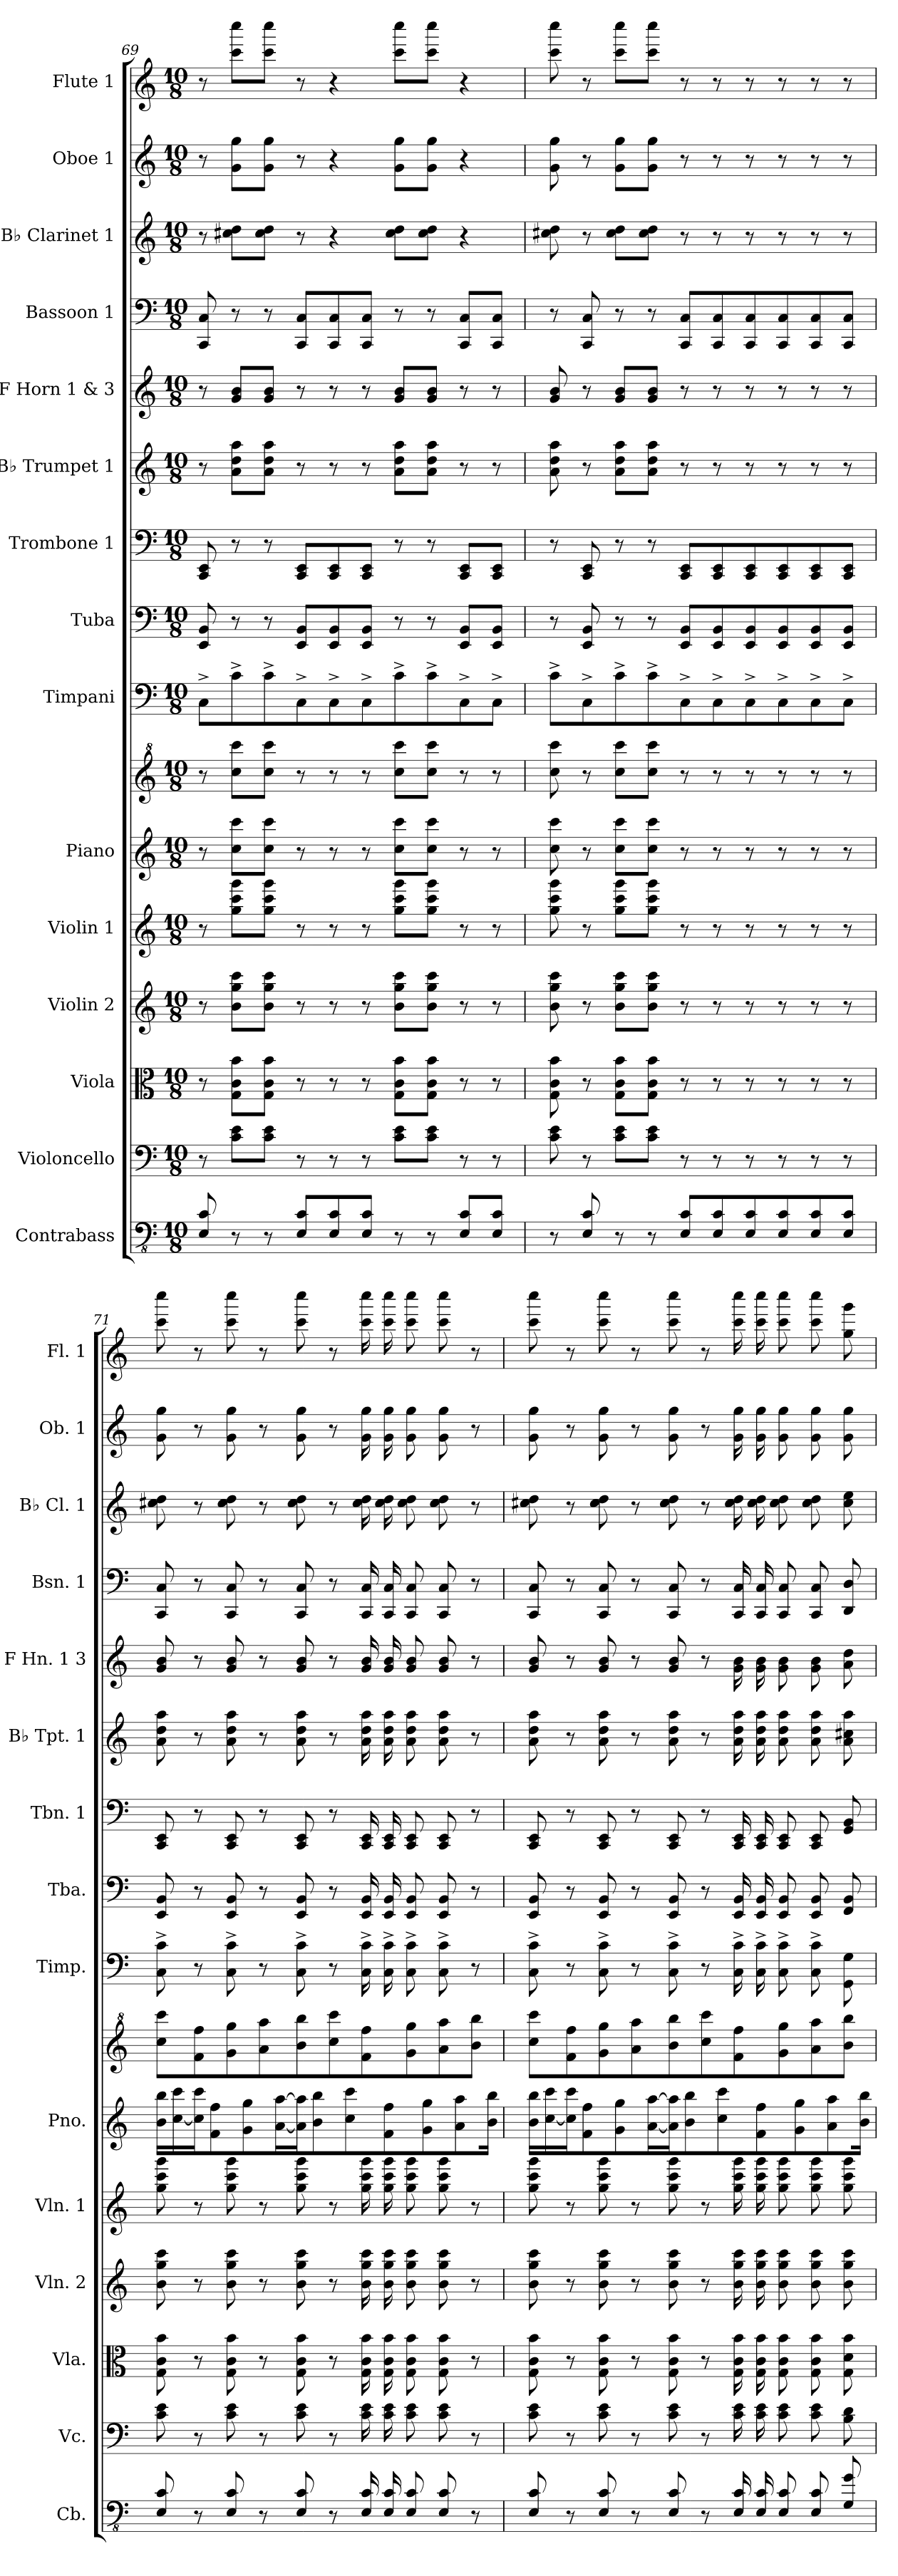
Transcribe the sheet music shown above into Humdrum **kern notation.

**kern	**kern	**kern	**kern	**kern	**kern	**kern	**kern	**kern	**kern	**kern	**kern	**kern	**kern	**kern	**kern
*part15	*part14	*part13	*part12	*part11	*part10	*part10	*part9	*part8	*part7	*part6	*part5	*part4	*part3	*part2	*part1
*staff16	*staff15	*staff14	*staff13	*staff12	*staff11	*staff10	*staff9	*staff8	*staff7	*staff6	*staff5	*staff4	*staff3	*staff2	*staff1
*I"Contrabass	*I"Violoncello	*I"Viola	*I"Violin 2	*I"Violin 1	*I"Piano	*	*I"Timpani	*I"Tuba	*I"Trombone 1	*I"B♭ Trumpet 1	*I"F Horn 1 &amp; 3	*I"Bassoon 1	*I"B♭ Clarinet 1	*I"Oboe 1	*I"Flute 1
*I'Cb.	*I'Vc.	*I'Vla.	*I'Vln. 2	*I'Vln. 1	*I'Pno.	*	*I'Timp.	*I'Tba.	*I'Tbn. 1	*I'B♭ Tpt. 1	*I'F Hn. 1 3	*I'Bsn. 1	*I'B♭ Cl. 1	*I'Ob. 1	*I'Fl. 1
*clefFv4	*clefF4	*clefC3	*clefG2	*clefG2	*clefG2	*clefG^2	*clefF4	*clefF4	*clefF4	*clefG2	*clefG2	*clefF4	*clefG2	*clefG2	*clefG2
*ITrd7c12	*	*	*	*	*	*	*	*	*	*ITrd1c2	*ITrd4c7	*	*ITrd1c2	*	*
*k[]	*k[]	*k[]	*k[]	*k[]	*k[]	*k[]	*k[]	*k[]	*k[]	*k[b-e-]	*k[b-]	*k[]	*k[b-e-]	*k[]	*k[]
*M10/8	*M10/8	*M10/8	*M10/8	*M10/8	*M10/8	*M10/8	*M10/8	*M10/8	*M10/8	*M10/8	*M10/8	*M10/8	*M10/8	*M10/8	*M10/8
=69	=69	=69	=69	=69	=69	=69	=69	=69	=69	=69	=69	=69	=69	=69	=69
8EEE/ 8CC/	8r	8r	8r	8r	8r	8r	8C^\L	8EE/ 8BB/	8CC/ 8EE/	8r	8r	8CC/ 8C/	8r	8r	8r
8r	8c\ 8e\L	8G\ 8c\ 8b\L	8b\ 8gg\ 8ccc\L	8gg\ 8ccc\ 8ggg\L	8cc\ 8ccc\L	8ccc\ 8cccc\L	8c^\	8r	8r	8g\ 8cc\ 8gg\L	8c/ 8e/L	8r	8bn\ 8cc\L	8g\ 8gg\L	8ccc\ 8cccc\L
8r	8c\ 8e\J	8G\ 8c\ 8b\J	8b\ 8gg\ 8ccc\J	8gg\ 8ccc\ 8ggg\J	8cc\ 8ccc\J	8ccc\ 8cccc\J	8c^\	8r	8r	8g\ 8cc\ 8gg\J	8c/ 8e/J	8r	8b\ 8cc\J	8g\ 8gg\J	8ccc\ 8cccc\J
8EEE/ 8CC/L	8r	8r	8r	8r	8r	8r	8C^\	8EE/ 8BB/L	8CC/ 8EE/L	8r	8r	8CC/ 8C/L	8r	8r	8r
8EEE/ 8CC/	8r	8r	8r	8r	8r	8r	8C^\	8EE/ 8BB/	8CC/ 8EE/	8r	8r	8CC/ 8C/	4r	4r	4r
8EEE/ 8CC/J	8r	8r	8r	8r	8r	8r	8C^\	8EE/ 8BB/J	8CC/ 8EE/J	8r	8r	8CC/ 8C/J	.	.	.
8r	8c\ 8e\L	8G\ 8c\ 8b\L	8b\ 8gg\ 8ccc\L	8gg\ 8ccc\ 8ggg\L	8cc\ 8ccc\L	8ccc\ 8cccc\L	8c^\	8r	8r	8g\ 8cc\ 8gg\L	8c/ 8e/L	8r	8b\ 8cc\L	8g\ 8gg\L	8ccc\ 8cccc\L
8r	8c\ 8e\J	8G\ 8c\ 8b\J	8b\ 8gg\ 8ccc\J	8gg\ 8ccc\ 8ggg\J	8cc\ 8ccc\J	8ccc\ 8cccc\J	8c^\	8r	8r	8g\ 8cc\ 8gg\J	8c/ 8e/J	8r	8b\ 8cc\J	8g\ 8gg\J	8ccc\ 8cccc\J
8EEE/ 8CC/L	8r	8r	8r	8r	8r	8r	8C^\	8EE/ 8BB/L	8CC/ 8EE/L	8r	8r	8CC/ 8C/L	4r	4r	4r
8EEE/ 8CC/J	8r	8r	8r	8r	8r	8r	8C^\J	8EE/ 8BB/J	8CC/ 8EE/J	8r	8r	8CC/ 8C/J	.	.	.
=70	=70	=70	=70	=70	=70	=70	=70	=70	=70	=70	=70	=70	=70	=70	=70
8r	8c\ 8e\	8G\ 8c\ 8b\	8b\ 8gg\ 8ccc\	8gg\ 8ccc\ 8ggg\	8cc\ 8ccc\	8ccc\ 8cccc\	8c^\L	8r	8r	8g\ 8cc\ 8gg\	8c/ 8e/	8r	8bn\ 8cc\	8g\ 8gg\	8ccc\ 8cccc\
8EEE/ 8CC/	8r	8r	8r	8r	8r	8r	8C^\	8EE/ 8BB/	8CC/ 8EE/	8r	8r	8CC/ 8C/	8r	8r	8r
8r	8c\ 8e\L	8G\ 8c\ 8b\L	8b\ 8gg\ 8ccc\L	8gg\ 8ccc\ 8ggg\L	8cc\ 8ccc\L	8ccc\ 8cccc\L	8c^\	8r	8r	8g\ 8cc\ 8gg\L	8c/ 8e/L	8r	8b\ 8cc\L	8g\ 8gg\L	8ccc\ 8cccc\L
8r	8c\ 8e\J	8G\ 8c\ 8b\J	8b\ 8gg\ 8ccc\J	8gg\ 8ccc\ 8ggg\J	8cc\ 8ccc\J	8ccc\ 8cccc\J	8c^\	8r	8r	8g\ 8cc\ 8gg\J	8c/ 8e/J	8r	8b\ 8cc\J	8g\ 8gg\J	8ccc\ 8cccc\J
8EEE/ 8CC/L	8r	8r	8r	8r	8r	8r	8C^\	8EE/ 8BB/L	8CC/ 8EE/L	8r	8r	8CC/ 8C/L	8r	8r	8r
8EEE/ 8CC/	8r	8r	8r	8r	8r	8r	8C^\	8EE/ 8BB/	8CC/ 8EE/	8r	8r	8CC/ 8C/	8r	8r	8r
8EEE/ 8CC/	8r	8r	8r	8r	8r	8r	8C^\	8EE/ 8BB/	8CC/ 8EE/	8r	8r	8CC/ 8C/	8r	8r	8r
8EEE/ 8CC/	8r	8r	8r	8r	8r	8r	8C^\	8EE/ 8BB/	8CC/ 8EE/	8r	8r	8CC/ 8C/	8r	8r	8r
8EEE/ 8CC/	8r	8r	8r	8r	8r	8r	8C^\	8EE/ 8BB/	8CC/ 8EE/	8r	8r	8CC/ 8C/	8r	8r	8r
8EEE/ 8CC/J	8r	8r	8r	8r	8r	8r	8C^\J	8EE/ 8BB/J	8CC/ 8EE/J	8r	8r	8CC/ 8C/J	8r	8r	8r
=71	=71	=71	=71	=71	=71	=71	=71	=71	=71	=71	=71	=71	=71	=71	=71
8EEE/ 8CC/	8c\ 8e\	8G\ 8c\ 8b\	8b\ 8gg\ 8ccc\	8gg\ 8ccc\ 8ggg\	16b\ 16bb\LL	8ccc\ 8cccc\L	8C\^ 8c\^	8EE/ 8BB/	8CC/ 8EE/	8g\ 8cc\ 8gg\	8c/ 8e/	8CC/ 8C/	8bn\ 8cc\	8g\ 8gg\	8ccc\ 8cccc\
.	.	.	.	.	[16cc\ 16ccc\	.	.	.	.	.	.	.	.	.	.
8r	8r	8r	8r	8r	16cc\] 16ccc\J	8ff\ 8fff\	8r	8r	8r	8r	8r	8r	8r	8r	8r
.	.	.	.	.	8f\ 8ff\	.	.	.	.	.	.	.	.	.	.
8EEE/ 8CC/	8c\ 8e\	8G\ 8c\ 8b\	8b\ 8gg\ 8ccc\	8gg\ 8ccc\ 8ggg\	.	8gg\ 8ggg\	8C\^ 8c\^	8EE/ 8BB/	8CC/ 8EE/	8g\ 8cc\ 8gg\	8c/ 8e/	8CC/ 8C/	8b\ 8cc\	8g\ 8gg\	8ccc\ 8cccc\
.	.	.	.	.	8g\ 8gg\	.	.	.	.	.	.	.	.	.	.
8r	8r	8r	8r	8r	.	8aa\ 8aaa\	8r	8r	8r	8r	8r	8r	8r	8r	8r
.	.	.	.	.	[16a\ [16aa\L	.	.	.	.	.	.	.	.	.	.
8EEE/ 8CC/	8c\ 8e\	8G\ 8c\ 8b\	8b\ 8gg\ 8ccc\	8gg\ 8ccc\ 8ggg\	16a\] 16aa\]J	8bb\ 8bbb\	8C\^ 8c\^	8EE/ 8BB/	8CC/ 8EE/	8g\ 8cc\ 8gg\	8c/ 8e/	8CC/ 8C/	8b\ 8cc\	8g\ 8gg\	8ccc\ 8cccc\
.	.	.	.	.	8b\ 8bb\	.	.	.	.	.	.	.	.	.	.
8r	8r	8r	8r	8r	.	8ccc\ 8cccc\	8r	8r	8r	8r	8r	8r	8r	8r	8r
.	.	.	.	.	8cc\ 8ccc\	.	.	.	.	.	.	.	.	.	.
*tremolo	*	*	*	*	*	*	*	*	*	*	*	*	*	*	*
*	*tremolo	*	*	*	*	*	*	*	*	*	*	*	*	*	*
*	*	*tremolo	*	*	*	*	*	*	*	*	*	*	*	*	*
*	*	*	*tremolo	*	*	*	*	*	*	*	*	*	*	*	*
*	*	*	*	*tremolo	*	*	*	*	*	*	*	*	*	*	*
*	*	*	*	*	*	*	*tremolo	*	*	*	*	*	*	*	*
*	*	*	*	*	*	*	*	*tremolo	*	*	*	*	*	*	*
*	*	*	*	*	*	*	*	*	*tremolo	*	*	*	*	*	*
*	*	*	*	*	*	*	*	*	*	*tremolo	*	*	*	*	*
*	*	*	*	*	*	*	*	*	*	*	*tremolo	*	*	*	*
*	*	*	*	*	*	*	*	*	*	*	*	*tremolo	*	*	*
*	*	*	*	*	*	*	*	*	*	*	*	*	*tremolo	*	*
*	*	*	*	*	*	*	*	*	*	*	*	*	*	*tremolo	*
*	*	*	*	*	*	*	*	*	*	*	*	*	*	*	*tremolo
16EEE/ 16CC/LL	16c\ 16e\LL	16G\ 16c\ 16b\LL	16b\ 16gg\ 16ccc\LL	16gg\ 16ccc\ 16ggg\LL	.	8ff\ 8fff\	16C\^ 16c\^LL	16EE/ 16BB/LL	16CC/ 16EE/LL	16g\ 16cc\ 16gg\LL	16c/ 16e/LL	16CC/ 16C/LL	16b\ 16cc\LL	16g\ 16gg\LL	16ccc\ 16cccc\LL
16EEE/ 16CC/	16c\ 16e\	16G\ 16c\ 16b\	16b\ 16gg\ 16ccc\	16gg\ 16ccc\ 16ggg\	8f\ 8ff\	.	16C\^ 16c\^	16EE/ 16BB/	16CC/ 16EE/	16g\ 16cc\ 16gg\	16c/ 16e/	16CC/ 16C/	16b\ 16cc\	16g\ 16gg\	16ccc\ 16cccc\
*	*	*	*	*	*	*	*	*	*	*	*	*	*	*	*Xtremolo
*	*	*	*	*	*	*	*	*	*	*	*	*	*	*Xtremolo	*
*	*	*	*	*	*	*	*	*	*	*	*	*	*Xtremolo	*	*
*	*	*	*	*	*	*	*	*	*	*	*	*Xtremolo	*	*	*
*	*	*	*	*	*	*	*	*	*	*	*Xtremolo	*	*	*	*
*	*	*	*	*	*	*	*	*	*	*Xtremolo	*	*	*	*	*
*	*	*	*	*	*	*	*	*	*Xtremolo	*	*	*	*	*	*
*	*	*	*	*	*	*	*	*Xtremolo	*	*	*	*	*	*	*
*	*	*	*	*	*	*	*Xtremolo	*	*	*	*	*	*	*	*
*	*	*	*	*Xtremolo	*	*	*	*	*	*	*	*	*	*	*
*	*	*	*Xtremolo	*	*	*	*	*	*	*	*	*	*	*	*
*	*	*Xtremolo	*	*	*	*	*	*	*	*	*	*	*	*	*
*	*Xtremolo	*	*	*	*	*	*	*	*	*	*	*	*	*	*
*Xtremolo	*	*	*	*	*	*	*	*	*	*	*	*	*	*	*
8EEE/ 8CC/	8c\ 8e\	8G\ 8c\ 8b\	8b\ 8gg\ 8ccc\	8gg\ 8ccc\ 8ggg\	.	8gg\ 8ggg\	8C\^ 8c\^	8EE/ 8BB/	8CC/ 8EE/	8g\ 8cc\ 8gg\	8c/ 8e/	8CC/ 8C/	8b\ 8cc\	8g\ 8gg\	8ccc\ 8cccc\
.	.	.	.	.	8g\ 8gg\	.	.	.	.	.	.	.	.	.	.
8EEE/ 8CC/J	8c\ 8e\J	8G\ 8c\ 8b\J	8b\ 8gg\ 8ccc\J	8gg\ 8ccc\ 8ggg\J	.	8aa\ 8aaa\	8C\^ 8c\^J	8EE/ 8BB/J	8CC/ 8EE/J	8g\ 8cc\ 8gg\J	8c/ 8e/J	8CC/ 8C/J	8b\ 8cc\J	8g\ 8gg\J	8ccc\ 8cccc\J
.	.	.	.	.	8a\ 8aa\	.	.	.	.	.	.	.	.	.	.
8r	8r	8r	8r	8r	.	8bb\ 8bbb\J	8r	8r	8r	8r	8r	8r	8r	8r	8r
.	.	.	.	.	16b\ 16bb\Jk	.	.	.	.	.	.	.	.	.	.
!!LO:PB:g=z
=72	=72	=72	=72	=72	=72	=72	=72	=72	=72	=72	=72	=72	=72	=72	=72
8EEE/ 8CC/	8c\ 8e\	8G\ 8c\ 8b\	8b\ 8gg\ 8ccc\	8gg\ 8ccc\ 8ggg\	16b\ 16bb\LL	8ccc\ 8cccc\L	8C\^ 8c\^	8EE/ 8BB/	8CC/ 8EE/	8g\ 8cc\ 8gg\	8c/ 8e/	8CC/ 8C/	8bn\ 8cc\	8g\ 8gg\	8ccc\ 8cccc\
.	.	.	.	.	[16cc\ 16ccc\	.	.	.	.	.	.	.	.	.	.
8r	8r	8r	8r	8r	16cc\] 16ccc\J	8ff\ 8fff\	8r	8r	8r	8r	8r	8r	8r	8r	8r
.	.	.	.	.	8f\ 8ff\	.	.	.	.	.	.	.	.	.	.
8EEE/ 8CC/	8c\ 8e\	8G\ 8c\ 8b\	8b\ 8gg\ 8ccc\	8gg\ 8ccc\ 8ggg\	.	8gg\ 8ggg\	8C\^ 8c\^	8EE/ 8BB/	8CC/ 8EE/	8g\ 8cc\ 8gg\	8c/ 8e/	8CC/ 8C/	8b\ 8cc\	8g\ 8gg\	8ccc\ 8cccc\
.	.	.	.	.	8g\ 8gg\	.	.	.	.	.	.	.	.	.	.
8r	8r	8r	8r	8r	.	8aa\ 8aaa\	8r	8r	8r	8r	8r	8r	8r	8r	8r
.	.	.	.	.	[16a\ [16aa\L	.	.	.	.	.	.	.	.	.	.
8EEE/ 8CC/	8c\ 8e\	8G\ 8c\ 8b\	8b\ 8gg\ 8ccc\	8gg\ 8ccc\ 8ggg\	16a\] 16aa\]J	8bb\ 8bbb\	8C\^ 8c\^	8EE/ 8BB/	8CC/ 8EE/	8g\ 8cc\ 8gg\	8c/ 8e/	8CC/ 8C/	8b\ 8cc\	8g\ 8gg\	8ccc\ 8cccc\
.	.	.	.	.	8b\ 8bb\	.	.	.	.	.	.	.	.	.	.
8r	8r	8r	8r	8r	.	8ccc\ 8cccc\	8r	8r	8r	8r	8r	8r	8r	8r	8r
.	.	.	.	.	8cc\ 8ccc\	.	.	.	.	.	.	.	.	.	.
*tremolo	*	*	*	*	*	*	*	*	*	*	*	*	*	*	*
*	*tremolo	*	*	*	*	*	*	*	*	*	*	*	*	*	*
*	*	*tremolo	*	*	*	*	*	*	*	*	*	*	*	*	*
*	*	*	*tremolo	*	*	*	*	*	*	*	*	*	*	*	*
*	*	*	*	*tremolo	*	*	*	*	*	*	*	*	*	*	*
*	*	*	*	*	*	*	*tremolo	*	*	*	*	*	*	*	*
*	*	*	*	*	*	*	*	*tremolo	*	*	*	*	*	*	*
*	*	*	*	*	*	*	*	*	*tremolo	*	*	*	*	*	*
*	*	*	*	*	*	*	*	*	*	*tremolo	*	*	*	*	*
*	*	*	*	*	*	*	*	*	*	*	*tremolo	*	*	*	*
*	*	*	*	*	*	*	*	*	*	*	*	*tremolo	*	*	*
*	*	*	*	*	*	*	*	*	*	*	*	*	*tremolo	*	*
*	*	*	*	*	*	*	*	*	*	*	*	*	*	*tremolo	*
*	*	*	*	*	*	*	*	*	*	*	*	*	*	*	*tremolo
16EEE/ 16CC/LL	16c\ 16e\LL	16G\ 16c\ 16b\LL	16b\ 16gg\ 16ccc\LL	16gg\ 16ccc\ 16ggg\LL	.	8ff\ 8fff\	16C\^ 16c\^LL	16EE/ 16BB/LL	16CC/ 16EE/LL	16g\ 16cc\ 16gg\LL	16c\ 16e\LL	16CC/ 16C/LL	16b\ 16cc\LL	16g\ 16gg\LL	16ccc\ 16cccc\LL
16EEE/ 16CC/	16c\ 16e\	16G\ 16c\ 16b\	16b\ 16gg\ 16ccc\	16gg\ 16ccc\ 16ggg\	8f\ 8ff\	.	16C\^ 16c\^	16EE/ 16BB/	16CC/ 16EE/	16g\ 16cc\ 16gg\	16c\ 16e\	16CC/ 16C/	16b\ 16cc\	16g\ 16gg\	16ccc\ 16cccc\
*	*	*	*	*	*	*	*	*	*	*	*	*	*	*	*Xtremolo
*	*	*	*	*	*	*	*	*	*	*	*	*	*	*Xtremolo	*
*	*	*	*	*	*	*	*	*	*	*	*	*	*Xtremolo	*	*
*	*	*	*	*	*	*	*	*	*	*	*	*Xtremolo	*	*	*
*	*	*	*	*	*	*	*	*	*	*	*Xtremolo	*	*	*	*
*	*	*	*	*	*	*	*	*	*	*Xtremolo	*	*	*	*	*
*	*	*	*	*	*	*	*	*	*Xtremolo	*	*	*	*	*	*
*	*	*	*	*	*	*	*	*Xtremolo	*	*	*	*	*	*	*
*	*	*	*	*	*	*	*Xtremolo	*	*	*	*	*	*	*	*
*	*	*	*	*Xtremolo	*	*	*	*	*	*	*	*	*	*	*
*	*	*	*Xtremolo	*	*	*	*	*	*	*	*	*	*	*	*
*	*	*Xtremolo	*	*	*	*	*	*	*	*	*	*	*	*	*
*	*Xtremolo	*	*	*	*	*	*	*	*	*	*	*	*	*	*
*Xtremolo	*	*	*	*	*	*	*	*	*	*	*	*	*	*	*
8EEE/ 8CC/	8c\ 8e\	8G\ 8c\ 8b\	8b\ 8gg\ 8ccc\	8gg\ 8ccc\ 8ggg\	.	8gg\ 8ggg\	8C\^ 8c\^	8EE/ 8BB/	8CC/ 8EE/	8g\ 8cc\ 8gg\	8c\ 8e\	8CC/ 8C/	8b\ 8cc\	8g\ 8gg\	8ccc\ 8cccc\
.	.	.	.	.	8g\ 8gg\	.	.	.	.	.	.	.	.	.	.
8EEE/ 8CC/	8c\ 8e\	8G\ 8c\ 8b\	8b\ 8gg\ 8ccc\	8gg\ 8ccc\ 8ggg\	.	8aa\ 8aaa\	8C\^ 8c\^	8EE/ 8BB/	8CC/ 8EE/	8g\ 8cc\ 8gg\	8c\ 8e\	8CC/ 8C/	8b\ 8cc\	8g\ 8gg\	8ccc\ 8cccc\
.	.	.	.	.	8a\ 8aa\	.	.	.	.	.	.	.	.	.	.
8GGG/ 8GG/J	8B\ 8d\J	8G\ 8d\ 8b\J	8b\ 8gg\ 8ccc\J	8gg\ 8ccc\ 8ggg\J	.	8bb\ 8bbb\J	8GG\ 8G\J	8FF/ 8BB/J	8GG/ 8BB/J	8g\ 8bn\ 8gg\J	8d\ 8g\J	8DD/ 8D/J	8b\ 8dd\J	8g\ 8gg\J	8gg\ 8ggg\J
.	.	.	.	.	16b\ 16bb\Jk	.	.	.	.	.	.	.	.	.	.
=	=	=	=	=	=	=	=	=	=	=	=	=	=	=	=
*-	*-	*-	*-	*-	*-	*-	*-	*-	*-	*-	*-	*-	*-	*-	*-
